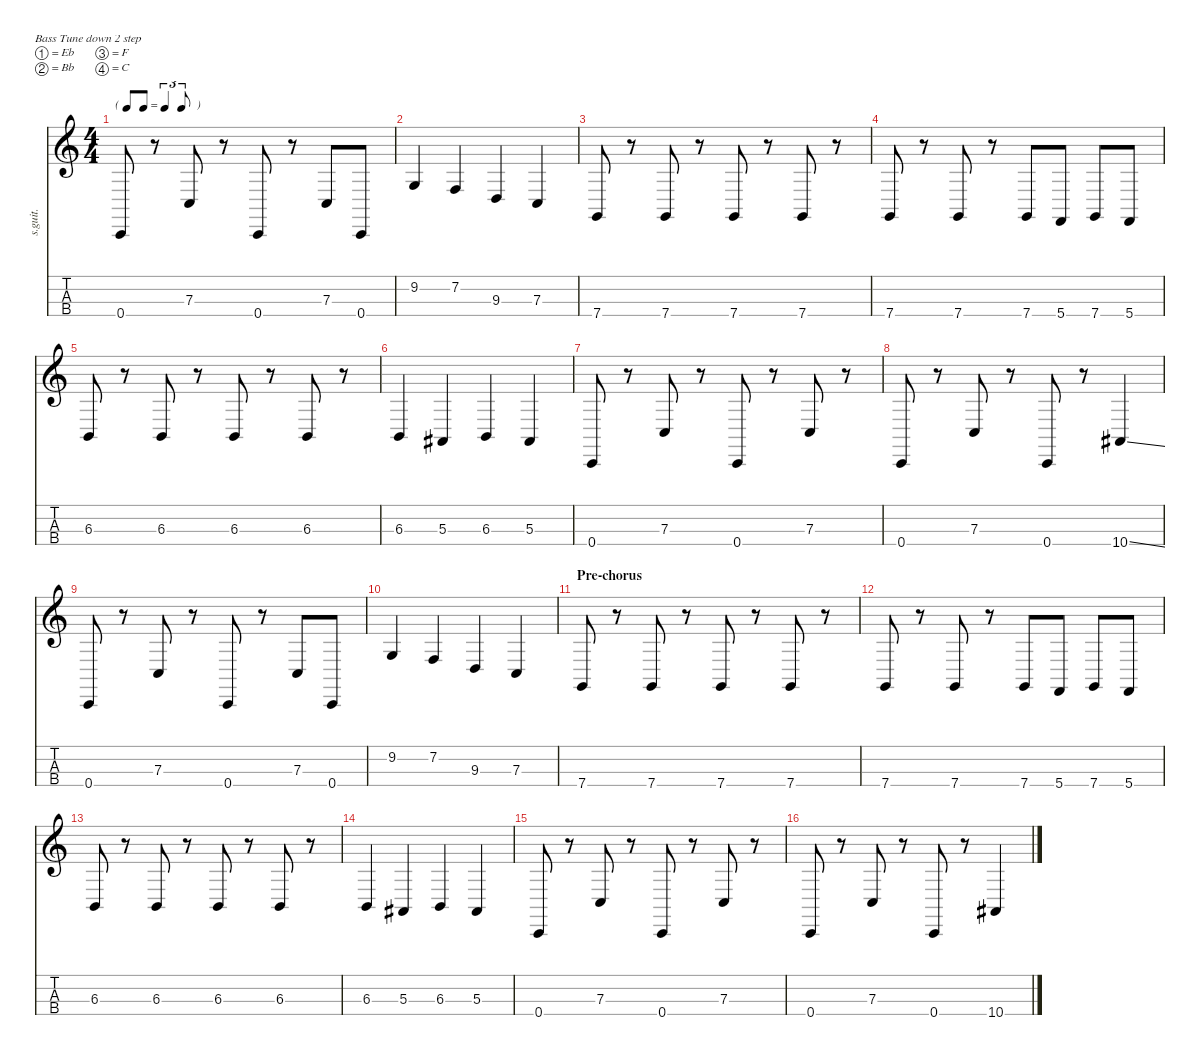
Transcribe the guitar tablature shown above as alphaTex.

\defaultSystemsLayout 4
\hideDynamics
\bracketExtendMode nobrackets
\track ("Nick Oliveri" "s.guit.") {instrument electricbassfinger}
\staff {score tabs}
\tuning (Eb2 Bb1 F1 C1)
\ts (4 4)
\tf triplet8th
\tempo (171 hide)
\clef g2
\ks c
0.4.8{lyrics (0 "") lyrics (1 "") lyrics (2 "") lyrics (3 "") lyrics (4 "") dy mf} r.8 7.3.8{lyrics (0 "") lyrics (1 "") lyrics (2 "") lyrics (3 "") lyrics (4 "")} r.8 0.4.8{lyrics (0 "") lyrics (1 "") lyrics (2 "") lyrics (3 "") lyrics (4 "")} r.8 7.3.8{lyrics (0 "") lyrics (1 "") lyrics (2 "") lyrics (3 "") lyrics (4 "")} 0.4.8{lyrics (0 "") lyrics (1 "") lyrics (2 "") lyrics (3 "") lyrics (4 "")} |
9.2.4{lyrics (0 "") lyrics (1 "") lyrics (2 "") lyrics (3 "") lyrics (4 "")} 7.2.4{lyrics (0 "") lyrics (1 "") lyrics (2 "") lyrics (3 "") lyrics (4 "")} 9.3.4{lyrics (0 "") lyrics (1 "") lyrics (2 "") lyrics (3 "") lyrics (4 "")} 7.3.4{lyrics (0 "") lyrics (1 "") lyrics (2 "") lyrics (3 "") lyrics (4 "")} |
7.4.8{lyrics (0 "") lyrics (1 "") lyrics (2 "") lyrics (3 "") lyrics (4 "")} r.8 7.4.8{lyrics (0 "") lyrics (1 "") lyrics (2 "") lyrics (3 "") lyrics (4 "")} r.8 7.4.8{lyrics (0 "") lyrics (1 "") lyrics (2 "") lyrics (3 "") lyrics (4 "")} r.8 7.4.8{lyrics (0 "") lyrics (1 "") lyrics (2 "") lyrics (3 "") lyrics (4 "")} r.8 |
7.4.8{lyrics (0 "") lyrics (1 "") lyrics (2 "") lyrics (3 "") lyrics (4 "")} r.8 7.4.8{lyrics (0 "") lyrics (1 "") lyrics (2 "") lyrics (3 "") lyrics (4 "")} r.8 7.4.8{lyrics (0 "") lyrics (1 "") lyrics (2 "") lyrics (3 "") lyrics (4 "")} 5.4.8{lyrics (0 "") lyrics (1 "") lyrics (2 "") lyrics (3 "") lyrics (4 "")} 7.4.8{lyrics (0 "") lyrics (1 "") lyrics (2 "") lyrics (3 "") lyrics (4 "")} 5.4.8{lyrics (0 "") lyrics (1 "") lyrics (2 "") lyrics (3 "") lyrics (4 "")} |
6.3.8{lyrics (0 "") lyrics (1 "") lyrics (2 "") lyrics (3 "") lyrics (4 "")} r.8 6.3.8{lyrics (0 "") lyrics (1 "") lyrics (2 "") lyrics (3 "") lyrics (4 "")} r.8 6.3.8{lyrics (0 "") lyrics (1 "") lyrics (2 "") lyrics (3 "") lyrics (4 "")} r.8 6.3.8{lyrics (0 "") lyrics (1 "") lyrics (2 "") lyrics (3 "") lyrics (4 "")} r.8 |
6.3.4{lyrics (0 "") lyrics (1 "") lyrics (2 "") lyrics (3 "") lyrics (4 "")} 5.3{acc #}.4{lyrics (0 "") lyrics (1 "") lyrics (2 "") lyrics (3 "") lyrics (4 "")} 6.3.4{lyrics (0 "") lyrics (1 "") lyrics (2 "") lyrics (3 "") lyrics (4 "")} 5.3{acc #}.4{lyrics (0 "") lyrics (1 "") lyrics (2 "") lyrics (3 "") lyrics (4 "")} |
0.4.8{lyrics (0 "") lyrics (1 "") lyrics (2 "") lyrics (3 "") lyrics (4 "")} r.8 7.3.8{lyrics (0 "") lyrics (1 "") lyrics (2 "") lyrics (3 "") lyrics (4 "")} r.8 0.4.8{lyrics (0 "") lyrics (1 "") lyrics (2 "") lyrics (3 "") lyrics (4 "")} r.8 7.3.8{lyrics (0 "") lyrics (1 "") lyrics (2 "") lyrics (3 "") lyrics (4 "")} r.8 |
0.4.8{lyrics (0 "") lyrics (1 "") lyrics (2 "") lyrics (3 "") lyrics (4 "")} r.8 7.3.8{lyrics (0 "") lyrics (1 "") lyrics (2 "") lyrics (3 "") lyrics (4 "")} r.8 0.4.8{lyrics (0 "") lyrics (1 "") lyrics (2 "") lyrics (3 "") lyrics (4 "")} r.8 10.4{ss acc #}.4{lyrics (0 "") lyrics (1 "") lyrics (2 "") lyrics (3 "") lyrics (4 "")} |
0.4.8{lyrics (0 "") lyrics (1 "") lyrics (2 "") lyrics (3 "") lyrics (4 "")} r.8 7.3.8{lyrics (0 "") lyrics (1 "") lyrics (2 "") lyrics (3 "") lyrics (4 "")} r.8 0.4.8{lyrics (0 "") lyrics (1 "") lyrics (2 "") lyrics (3 "") lyrics (4 "")} r.8 7.3.8{lyrics (0 "") lyrics (1 "") lyrics (2 "") lyrics (3 "") lyrics (4 "")} 0.4.8{lyrics (0 "") lyrics (1 "") lyrics (2 "") lyrics (3 "") lyrics (4 "")} |
9.2.4{lyrics (0 "") lyrics (1 "") lyrics (2 "") lyrics (3 "") lyrics (4 "")} 7.2.4{lyrics (0 "") lyrics (1 "") lyrics (2 "") lyrics (3 "") lyrics (4 "")} 9.3.4{lyrics (0 "") lyrics (1 "") lyrics (2 "") lyrics (3 "") lyrics (4 "")} 7.3.4{lyrics (0 "") lyrics (1 "") lyrics (2 "") lyrics (3 "") lyrics (4 "")} |
\section ("" "Pre-chorus")
7.4.8{lyrics (0 "") lyrics (1 "") lyrics (2 "") lyrics (3 "") lyrics (4 "")} r.8 7.4.8{lyrics (0 "") lyrics (1 "") lyrics (2 "") lyrics (3 "") lyrics (4 "")} r.8 7.4.8{lyrics (0 "") lyrics (1 "") lyrics (2 "") lyrics (3 "") lyrics (4 "")} r.8 7.4.8{lyrics (0 "") lyrics (1 "") lyrics (2 "") lyrics (3 "") lyrics (4 "")} r.8 |
7.4.8{lyrics (0 "") lyrics (1 "") lyrics (2 "") lyrics (3 "") lyrics (4 "")} r.8 7.4.8{lyrics (0 "") lyrics (1 "") lyrics (2 "") lyrics (3 "") lyrics (4 "")} r.8 7.4.8{lyrics (0 "") lyrics (1 "") lyrics (2 "") lyrics (3 "") lyrics (4 "")} 5.4.8{lyrics (0 "") lyrics (1 "") lyrics (2 "") lyrics (3 "") lyrics (4 "")} 7.4.8{lyrics (0 "") lyrics (1 "") lyrics (2 "") lyrics (3 "") lyrics (4 "")} 5.4.8{lyrics (0 "") lyrics (1 "") lyrics (2 "") lyrics (3 "") lyrics (4 "")} |
6.3.8{lyrics (0 "") lyrics (1 "") lyrics (2 "") lyrics (3 "") lyrics (4 "")} r.8 6.3.8{lyrics (0 "") lyrics (1 "") lyrics (2 "") lyrics (3 "") lyrics (4 "")} r.8 6.3.8{lyrics (0 "") lyrics (1 "") lyrics (2 "") lyrics (3 "") lyrics (4 "")} r.8 6.3.8{lyrics (0 "") lyrics (1 "") lyrics (2 "") lyrics (3 "") lyrics (4 "")} r.8 |
6.3.4{lyrics (0 "") lyrics (1 "") lyrics (2 "") lyrics (3 "") lyrics (4 "")} 5.3{acc #}.4{lyrics (0 "") lyrics (1 "") lyrics (2 "") lyrics (3 "") lyrics (4 "")} 6.3.4{lyrics (0 "") lyrics (1 "") lyrics (2 "") lyrics (3 "") lyrics (4 "")} 5.3{acc #}.4{lyrics (0 "") lyrics (1 "") lyrics (2 "") lyrics (3 "") lyrics (4 "")} |
0.4.8{lyrics (0 "") lyrics (1 "") lyrics (2 "") lyrics (3 "") lyrics (4 "")} r.8 7.3.8{lyrics (0 "") lyrics (1 "") lyrics (2 "") lyrics (3 "") lyrics (4 "")} r.8 0.4.8{lyrics (0 "") lyrics (1 "") lyrics (2 "") lyrics (3 "") lyrics (4 "")} r.8 7.3.8{lyrics (0 "") lyrics (1 "") lyrics (2 "") lyrics (3 "") lyrics (4 "")} r.8 |
0.4.8{lyrics (0 "") lyrics (1 "") lyrics (2 "") lyrics (3 "") lyrics (4 "")} r.8 7.3.8{lyrics (0 "") lyrics (1 "") lyrics (2 "") lyrics (3 "") lyrics (4 "")} r.8 0.4.8{lyrics (0 "") lyrics (1 "") lyrics (2 "") lyrics (3 "") lyrics (4 "")} r.8 10.4{ss acc #}.4{lyrics (0 "") lyrics (1 "") lyrics (2 "") lyrics (3 "") lyrics (4 "")}
